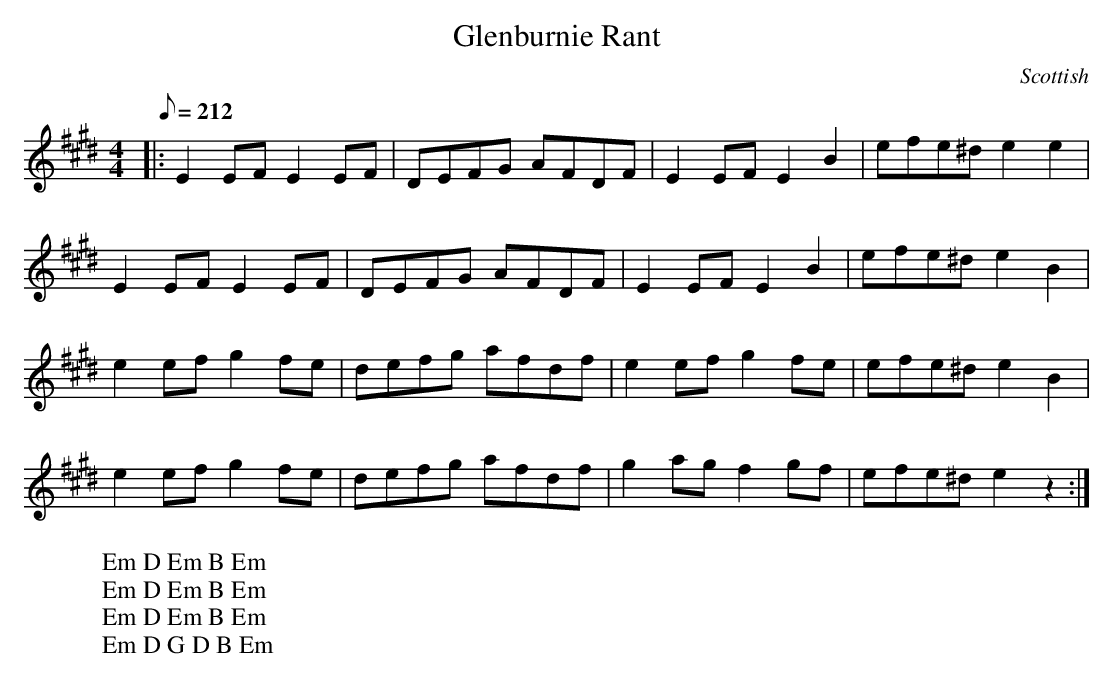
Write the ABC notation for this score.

X:1
T:Glenburnie Rant
O:Scottish
M:4/4
L:1/8
Q:212
K:E
|:E2EF E2EF|DEFG AFDF|E2EF E2B2|efe^d e2e2|
W:Em D Em B Em
E2EF E2EF|DEFG AFDF|E2EF E2B2|efe^d e2B2|
W:Em D Em B Em
e2ef g2fe|defg afdf|e2ef g2fe|efe^d e2B2|
W:Em D Em B Em
e2ef g2fe|defg afdf|g2ag f2gf|efe^d e2z2:|
W:Em D G D B Em
